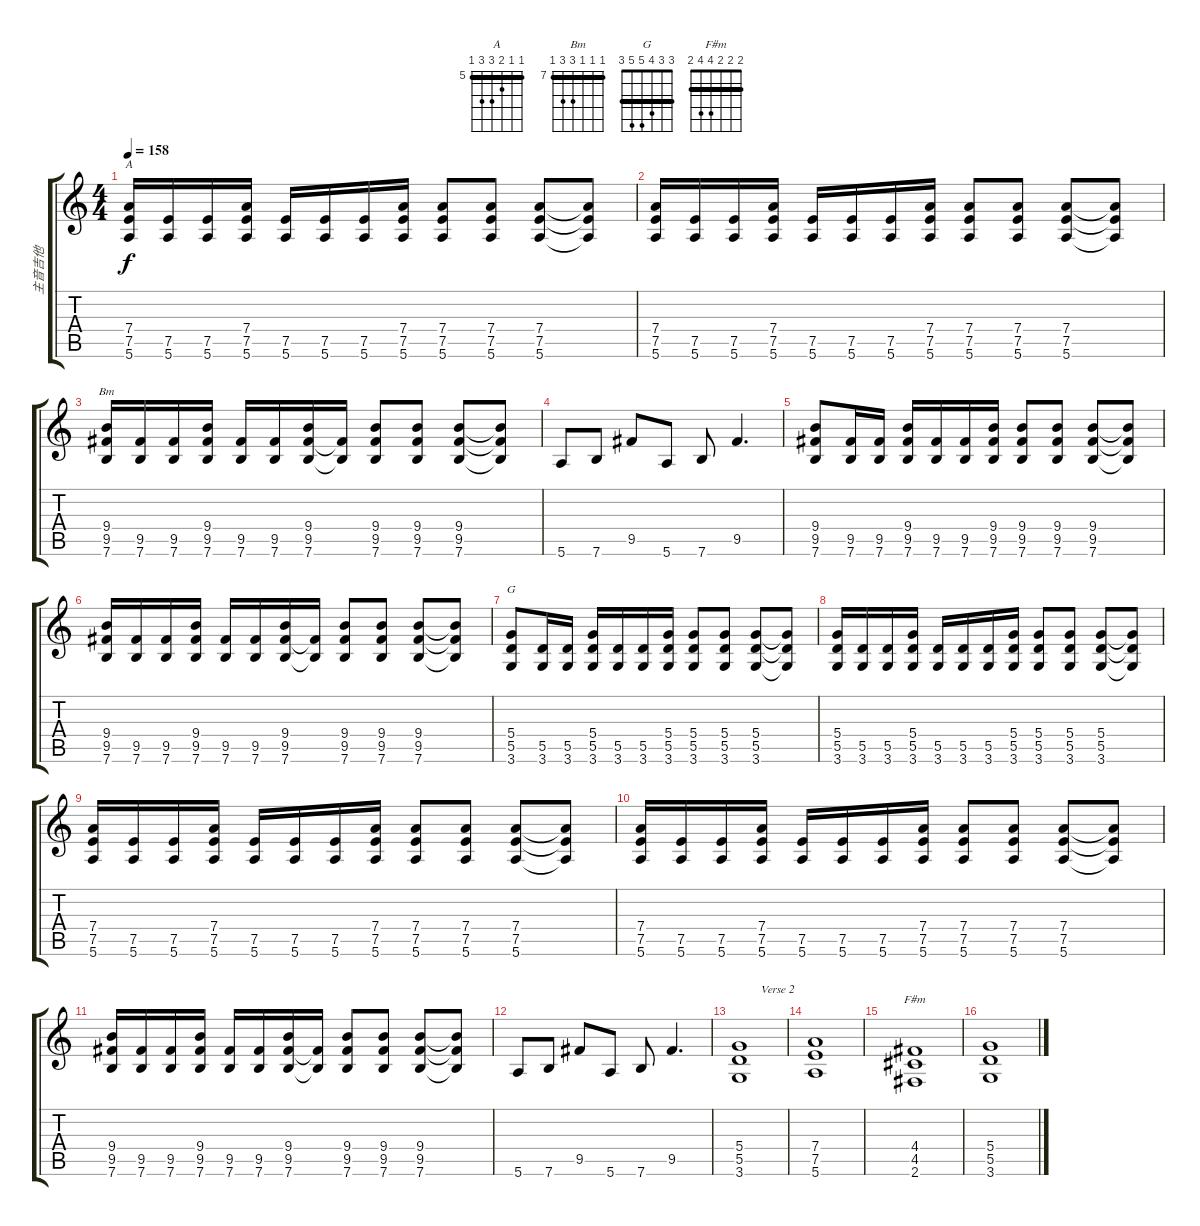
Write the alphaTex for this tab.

\track ("主音吉他" "主音吉他") {instrument overdrivenguitar}
\staff {score tabs}
\tuning (E4 B3 G3 D3 A2 E2) {hide}
\chord ("A" 5 5 6 7 7 5) {firstfret 5 barre 5}
\chord ("Bm" 7 7 7 9 9 7) {firstfret 7 barre 7}
\chord ("G" 3 3 4 5 5 3) {barre 3}
\chord ("F#m" 2 2 2 4 4 2) {barre 2}
\ts (4 4)
\tempo 158
\clef g2
\ks c
(7.4 7.5 5.6).16{ch "A" dy f} (7.5 5.6).16 (7.5 5.6).16 (7.4 7.5 5.6).16 (7.5 5.6).16 (7.5 5.6).16 (7.5 5.6).16 (7.4 7.5 5.6).16 (7.4 7.5 5.6).8 (7.4 7.5 5.6).8 (7.4 7.5 5.6).8 (7.4{t} 7.5{t} 5.6{t}).8 |
(7.4 7.5 5.6).16 (7.5 5.6).16 (7.5 5.6).16 (7.4 7.5 5.6).16 (7.5 5.6).16 (7.5 5.6).16 (7.5 5.6).16 (7.4 7.5 5.6).16 (7.4 7.5 5.6).8 (7.4 7.5 5.6).8 (7.4 7.5 5.6).8 (7.4{t} 7.5{t} 5.6{t}).8 |
(9.4 9.5 7.6).16{ch "Bm"} (9.5 7.6).16 (9.5 7.6).16 (9.4 9.5 7.6).16 (9.5 7.6).16 (9.5 7.6).16 (9.4 9.5 7.6).16 (9.5{t} 7.6{t}).16 (9.4 9.5 7.6).8 (9.4 9.5 7.6).8 (9.4 9.5 7.6).8 (9.4{t} 9.5{t} 7.6{t}).8 |
5.6.8 7.6.8 9.5.8 5.6.8 7.6.8 9.5.4{d} |
(9.4 9.5 7.6).8 (9.5 7.6).16 (9.5 7.6).16 (9.4 9.5 7.6).16 (9.5 7.6).16 (9.5 7.6).16 (9.4 9.5 7.6).16 (9.4 9.5 7.6).8 (9.4 9.5 7.6).8 (9.4 9.5 7.6).8 (9.4{t} 9.5{t} 7.6{t}).8 |
(9.4 9.5 7.6).16 (9.5 7.6).16 (9.5 7.6).16 (9.4 9.5 7.6).16 (9.5 7.6).16 (9.5 7.6).16 (9.4 9.5 7.6).16 (9.5{t} 7.6{t}).16 (9.4 9.5 7.6).8 (9.4 9.5 7.6).8 (9.4 9.5 7.6).8 (9.4{t} 9.5{t} 7.6{t}).8 |
(5.4 5.5 3.6).8{ch "G"} (5.5 3.6).16 (5.5 3.6).16 (5.4 5.5 3.6).16 (5.5 3.6).16 (5.5 3.6).16 (5.4 5.5 3.6).16 (5.4 5.5 3.6).8 (5.4 5.5 3.6).8 (5.4 5.5 3.6).8 (5.4{t} 5.5{t} 3.6{t}).8 |
(5.4 5.5 3.6).16 (5.5 3.6).16 (5.5 3.6).16 (5.4 5.5 3.6).16 (5.5 3.6).16 (5.5 3.6).16 (5.5 3.6).16 (5.4 5.5 3.6).16 (5.4 5.5 3.6).8 (5.4 5.5 3.6).8 (5.4 5.5 3.6).8 (5.4{t} 5.5{t} 3.6{t}).8 |
(7.4 7.5 5.6).16 (7.5 5.6).16 (7.5 5.6).16 (7.4 7.5 5.6).16 (7.5 5.6).16 (7.5 5.6).16 (7.5 5.6).16 (7.4 7.5 5.6).16 (7.4 7.5 5.6).8 (7.4 7.5 5.6).8 (7.4 7.5 5.6).8 (7.4{t} 7.5{t} 5.6{t}).8 |
(7.4 7.5 5.6).16 (7.5 5.6).16 (7.5 5.6).16 (7.4 7.5 5.6).16 (7.5 5.6).16 (7.5 5.6).16 (7.5 5.6).16 (7.4 7.5 5.6).16 (7.4 7.5 5.6).8 (7.4 7.5 5.6).8 (7.4 7.5 5.6).8 (7.4{t} 7.5{t} 5.6{t}).8 |
(9.4 9.5 7.6).16 (9.5 7.6).16 (9.5 7.6).16 (9.4 9.5 7.6).16 (9.5 7.6).16 (9.5 7.6).16 (9.4 9.5 7.6).16 (9.5{t} 7.6{t}).16 (9.4 9.5 7.6).8 (9.4 9.5 7.6).8 (9.4 9.5 7.6).8 (9.4{t} 9.5{t} 7.6{t}).8 |
5.6.8 7.6.8 9.5.8 5.6.8 7.6.8 9.5.4{d} |
(5.4 5.5 3.6).1{txt "       Verse 2"} |
(7.4 7.5 5.6).1 |
(4.4 4.5 2.6).1{ch "F#m"} |
(5.4 5.5 3.6).1
